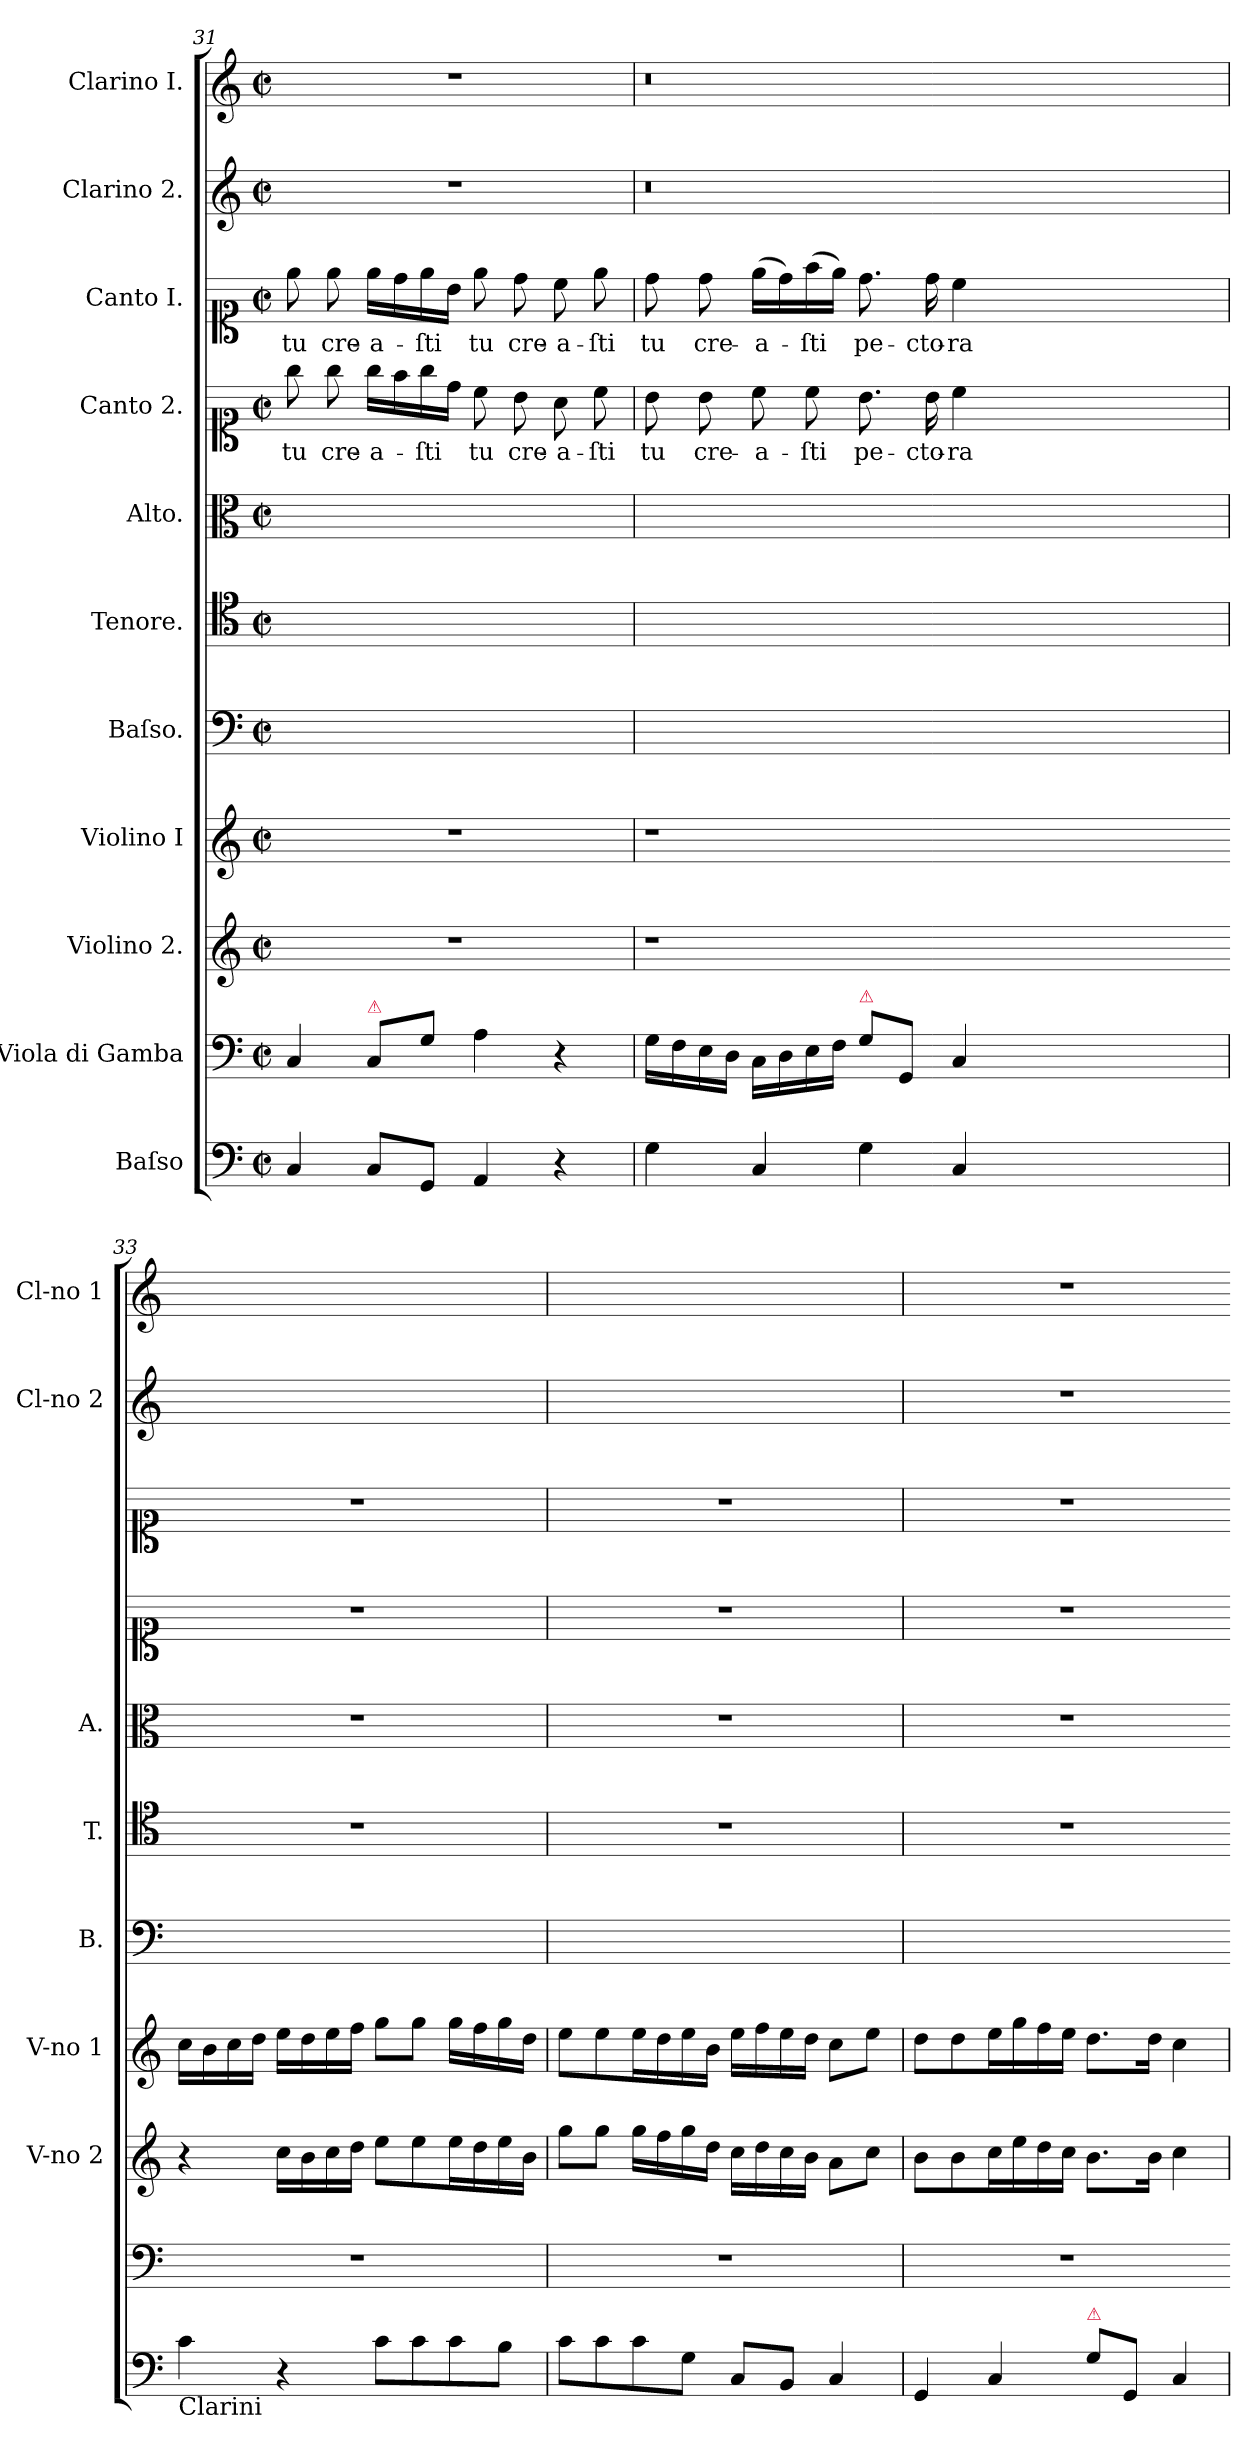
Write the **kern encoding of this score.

**kern	**kern	**kern	**kern	**kern	**kern	**kern	**kern	**text	**kern	**text	**kern	**kern
*part11	*part10	*part9	*part8	*part7	*part6	*part5	*part4	*part4	*part3	*part3	*part2	*part1
*staff11	*staff10	*staff9	*staff8	*staff7	*staff6	*staff5	*staff4	*staff4	*staff3	*staff3	*staff2	*staff1
*I"Baſso	*I"Viola di Gamba	*I"Violino 2.	*I"Violino I	*I"Baſso.	*I"Tenore.	*I"Alto.	*I"Canto 2.	*	*I"Canto I.	*	*I"Clarino 2.	*I"Clarino I.
*	*	*I'V-no 2	*I'V-no 1	*I'B.	*I'T.	*I'A.	*	*	*	*	*I'Cl-no 2	*I'Cl-no 1
*clefF4	*clefF4	*clefG2	*clefG2	*clefF4	*clefC4	*clefC3	*clefC1	*	*clefC1	*	*clefG2	*clefG2
*k[]	*k[]	*k[]	*k[]	*k[]	*k[]	*k[]	*k[]	*	*k[]	*	*k[]	*k[]
*C:	*C:	*C:	*C:	*C:	*C:	*C:	*C:	*	*C:	*	*C:	*C:
*M2/2	*M2/2	*M2/2	*M2/2	*M2/2	*M2/2	*M2/2	*M2/2	*	*M2/2	*	*M2/2	*M2/2
*met(c|)	*met(c|)	*met(c|)	*met(c|)	*met(c|)	*met(c|)	*met(c|)	*met(c|)	*	*met(c|)	*	*met(c|)	*met(c|)
=31	=31	=31	=31	=31	=31	=31	=31	=31	=31	=31	=31	=31
!	!	!	!	!	!	!	!	!LO:LY:i	!	!LO:LY:i	!	!
4C/	4C/	1r	1r	1ryy	1ryy	1ryy	8gg\	tu	8ee\	tu	1r	1r
!	!	!	!	!	!	!	!	!LO:LY:i	!	!LO:LY:i	!	!
.	.	.	.	.	.	.	8gg\	cre-	8ee\	cre-	.	.
!	!LO:TX:a:color=crimson:t=⚠	!	!	!	!	!	!	!	!	!	!	!
!	!	!	!	!	!	!	!	!LO:LY:i	!	!LO:LY:i	!	!
8C/L	8C/L	.	.	.	.	.	16gg\LL	-a-	16ee\LL	-a-	.	.
.	.	.	.	.	.	.	16ff\	.	16dd\	.	.	.
!	!	!	!	!	!	!	!	!LO:LY:i	!	!LO:LY:i	!	!
8GG/J	8G\J	.	.	.	.	.	16gg\	-ſti	16ee\	-ſti	.	.
.	.	.	.	.	.	.	16dd\JJ	.	16b\JJ	.	.	.
4AA/	4A\	.	.	.	.	.	8cc\	tu	8ee\	tu	.	.
.	.	.	.	.	.	.	8b\	cre-	8dd\	cre-	.	.
4r	4r	.	.	.	.	.	8a\	-a-	8cc\	-a-	.	.
.	.	.	.	.	.	.	8cc\	-ſti	8ee\	-ſti	.	.
=32	=32	=32	=32	=32	=32	=32	=32	=32	=32	=32	=32	=32
!	!	!	!	!	!	!	!	!LO:LY:i	!	!	!	!
4G\	16G\LL	1r	1r	1ryy	0.ryy	0.ryy	8b\	tu	8dd\	tu	0.r	0.r
.	16F\	.	.	.	.	.	.	.	.	.	.	.
!	!	!	!	!	!	!	!	!LO:LY:i	!	!	!	!
.	16E\	.	.	.	.	.	8b\	cre-	8dd\	cre-	.	.
.	16D\JJ	.	.	.	.	.	.	.	.	.	.	.
!	!	!	!	!	!	!	!	!LO:LY:i	!	!	!	!
4C/	16C\LL	.	.	.	.	.	8cc\	-a-	(>16ee\LL	-a-	.	.
.	16D\	.	.	.	.	.	.	.	16dd\)	.	.	.
!	!	!	!	!	!	!	!	!LO:LY:i	!	!	!	!
.	16E\	.	.	.	.	.	8cc\	-ſti	(>16ff\	-ſti	.	.
.	16F\JJ	.	.	.	.	.	.	.	16ee\JJ)	.	.	.
!	!LO:TX:a:color=crimson:t=⚠	!	!	!	!	!	!	!	!	!	!	!
4G\	8G\L	.	.	.	.	.	8.b\	pe-	8.dd\	pe-	.	.
.	8GG/J	.	.	.	.	.	.	.	.	.	.	.
.	.	.	.	.	.	.	16b\	-cto-	16dd\	-cto-	.	.
4C/	4C/	.	.	.	.	.	4cc\	-ra	4cc\	-ra	.	.
0ryy	0ryy	0ryy	0ryy	0ryy	.	.	0ryy	.	0ryy	.	.	.
=33	=33	=33-	=33-	=33	=33	=33	=33	=33	=33	=33	=33	=33
!LO:TX:b:t=Clarini	!	!	!	!	!	!	!	!	!	!	!	!
4c\	1r	4r	16cc\LL	1ryy	1r	1r	1r	.	1r	.	1ryy	1ryy
.	.	.	16b\	.	.	.	.	.	.	.	.	.
.	.	.	16cc\	.	.	.	.	.	.	.	.	.
.	.	.	16dd\JJ	.	.	.	.	.	.	.	.	.
4r	.	16cc\LL	16ee\LL	.	.	.	.	.	.	.	.	.
.	.	16b\	16dd\	.	.	.	.	.	.	.	.	.
.	.	16cc\	16ee\	.	.	.	.	.	.	.	.	.
.	.	16dd\JJ	16ff\JJ	.	.	.	.	.	.	.	.	.
8c\L	.	8ee\L	8gg\L	.	.	.	.	.	.	.	.	.
8c\	.	8ee\	8gg\J	.	.	.	.	.	.	.	.	.
8c\	.	16ee\L	16gg\LL	.	.	.	.	.	.	.	.	.
.	.	16dd\	16ff\	.	.	.	.	.	.	.	.	.
8B\J	.	16ee\	16gg\	.	.	.	.	.	.	.	.	.
.	.	16b\JJ	16dd\JJ	.	.	.	.	.	.	.	.	.
=34	=34	=34	=34	=34	=34	=34	=34	=34	=34	=34	=34	=34
8c\L	1r	8gg\L	8ee\L	1ryy	1r	1r	1r	.	1r	.	1ryy	1ryy
8c\	.	8gg\J	8ee\	.	.	.	.	.	.	.	.	.
8c\	.	16gg\LL	16ee\L	.	.	.	.	.	.	.	.	.
.	.	16ff\	16dd\	.	.	.	.	.	.	.	.	.
8G\J	.	16gg\	16ee\	.	.	.	.	.	.	.	.	.
.	.	16dd\JJ	16b\JJ	.	.	.	.	.	.	.	.	.
8C/L	.	16cc\LL	16ee\LL	.	.	.	.	.	.	.	.	.
.	.	16dd\	16ff\	.	.	.	.	.	.	.	.	.
8BB/J	.	16cc\	16ee\	.	.	.	.	.	.	.	.	.
.	.	16b\JJ	16dd\JJ	.	.	.	.	.	.	.	.	.
4C/	.	8a\L	8cc\L	.	.	.	.	.	.	.	.	.
.	.	8cc\J	8ee\J	.	.	.	.	.	.	.	.	.
=35	=35	=35	=35	=35	=35	=35	=35	=35	=35	=35	=35	=35
4GG/	1r	8b\L	8dd\L	1ryy	1r	1r	1r	.	1r	.	1r	1r
.	.	8b\	8dd\	.	.	.	.	.	.	.	.	.
4C/	.	16cc\L	16ee\L	.	.	.	.	.	.	.	.	.
.	.	16ee\	16gg\	.	.	.	.	.	.	.	.	.
.	.	16dd\	16ff\	.	.	.	.	.	.	.	.	.
.	.	16cc\JJ	16ee\JJ	.	.	.	.	.	.	.	.	.
!LO:TX:a:color=crimson:t=⚠	!	!	!	!	!	!	!	!	!	!	!	!
8G\L	.	8.b\L	8.dd\L	.	.	.	.	.	.	.	.	.
8GG/J	.	.	.	.	.	.	.	.	.	.	.	.
.	.	16b\Jk	16dd\Jk	.	.	.	.	.	.	.	.	.
4C/	.	4cc\	4cc\	.	.	.	.	.	.	.	.	.
=	=-	=	=	=	=-	=-	=-	=	=	=	=	=
*-	*-	*-	*-	*-	*-	*-	*-	*-	*-	*-	*-	*-
